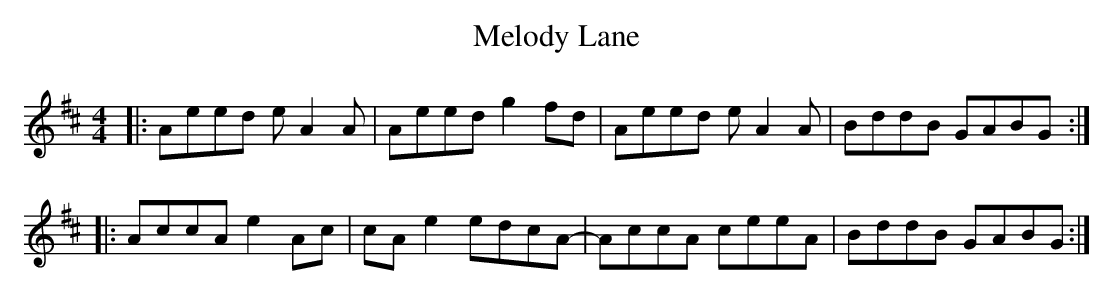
X:1
T: Melody Lane
M: 4/4
L: 1/8
K: Amix
|:Aeed eA2A|Aeed g2fd|Aeed eA2A|BddB GABG:|
|:AccA e2Ac|cAe2 edcA-|AccA ceeA|BddB GABG:|
